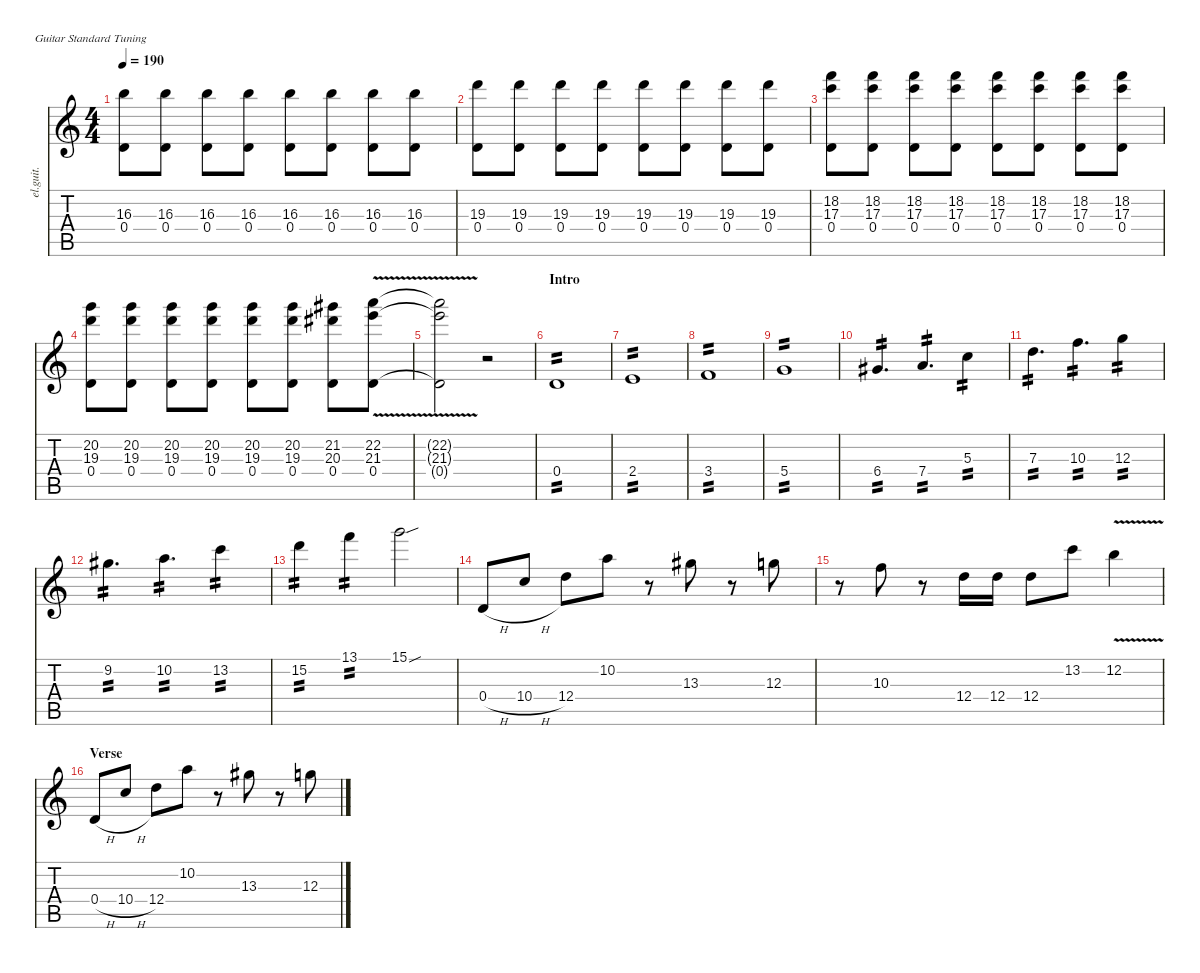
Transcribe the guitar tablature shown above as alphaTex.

\defaultSystemsLayout 4
\hideDynamics
\bracketExtendMode nobrackets
\track ("後藤ひとり" "el.guit.") {solo instrument electricguitarclean}
\staff {score tabs}
\tuning (E4 B3 G3 D3 A2 E2)
\ts (4 4)
\tempo 190
\clef g2
\ks c
(16.3 0.4).8{dy mf beam Down} (16.3 0.4).8{beam Down} (16.3 0.4).8{beam Down} (16.3 0.4).8{beam Down} (16.3 0.4).8{beam Down} (16.3 0.4).8{beam Down} (16.3 0.4).8{beam Down} (16.3 0.4).8{beam Down} |
(19.3 0.4).8{beam Down} (19.3 0.4).8{beam Down} (19.3 0.4).8{beam Down} (19.3 0.4).8{beam Down} (19.3 0.4).8{beam Down} (19.3 0.4).8{beam Down} (19.3 0.4).8{beam Down} (19.3 0.4).8{beam Down} |
(18.2 17.3 0.4).8{beam Down} (18.2 17.3 0.4).8{beam Down} (18.2 17.3 0.4).8{beam Down} (18.2 17.3 0.4).8{beam Down} (18.2 17.3 0.4).8{beam Down} (18.2 17.3 0.4).8{beam Down} (18.2 17.3 0.4).8{beam Down} (18.2 17.3 0.4).8{beam Down} |
(0.4 19.3 20.2).8{beam Down} (0.4 19.3 20.2).8{beam Down} (0.4 19.3 20.2).8{beam Down} (0.4 19.3 20.2).8{beam Down} (0.4 19.3 20.2).8{beam Down} (0.4 19.3 20.2).8{beam Down} (0.4 20.3{acc #} 21.2{acc #}).8{beam Down} (0.4{v} 21.3 22.2).8{beam Down} |
(22.2{t} 21.3{t} 0.4{t}).2{beam Down} r.2{beam Down} |
\section ("" "Intro")
0.4.1{tp 2 beam Up} |
2.4.1{tp 2 beam Up} |
3.4.1{tp 2 beam Up} |
5.4.1{tp 2 beam Up} |
6.4{acc #}.4{d tp 2 beam Up} 7.4.4{d tp 2 beam Up} 5.3.4{tp 2 beam Down} |
7.3.4{d tp 2 beam Down} 10.3.4{d tp 2 beam Down} 12.3.4{tp 2 beam Down} |
9.2{acc #}.4{d tp 2 beam Down} 10.2.4{d tp 2 beam Down} 13.2.4{tp 2 beam Down} |
15.2.4{tp 2 beam Down} 13.1.4{tp 2 beam Down} 15.1{sou}.2{beam Down} |
0.4{h}.8{beam Up} 10.4{h}.8{beam Up} 12.4.8{beam Down} 10.2.8{beam Down} r.8{beam Down} 13.3{acc #}.8{beam Down} r.8{beam Down} 12.3.8{beam Down} |
r.8{beam Down} 10.3.8{beam Down} r.8{beam Down} 12.4.16{beam Down} 12.4.16{beam Down} 12.4.8{beam Down} 13.2.8{beam Down} 12.2{v}.4{beam Down} |
\section ("" "Verse")
0.4{h}.8{beam Up} 10.4{h}.8{beam Up} 12.4.8{beam Down} 10.2.8{beam Down} r.8{beam Down} 13.3{acc #}.8{beam Down} r.8{beam Down} 12.3.8{beam Down}
